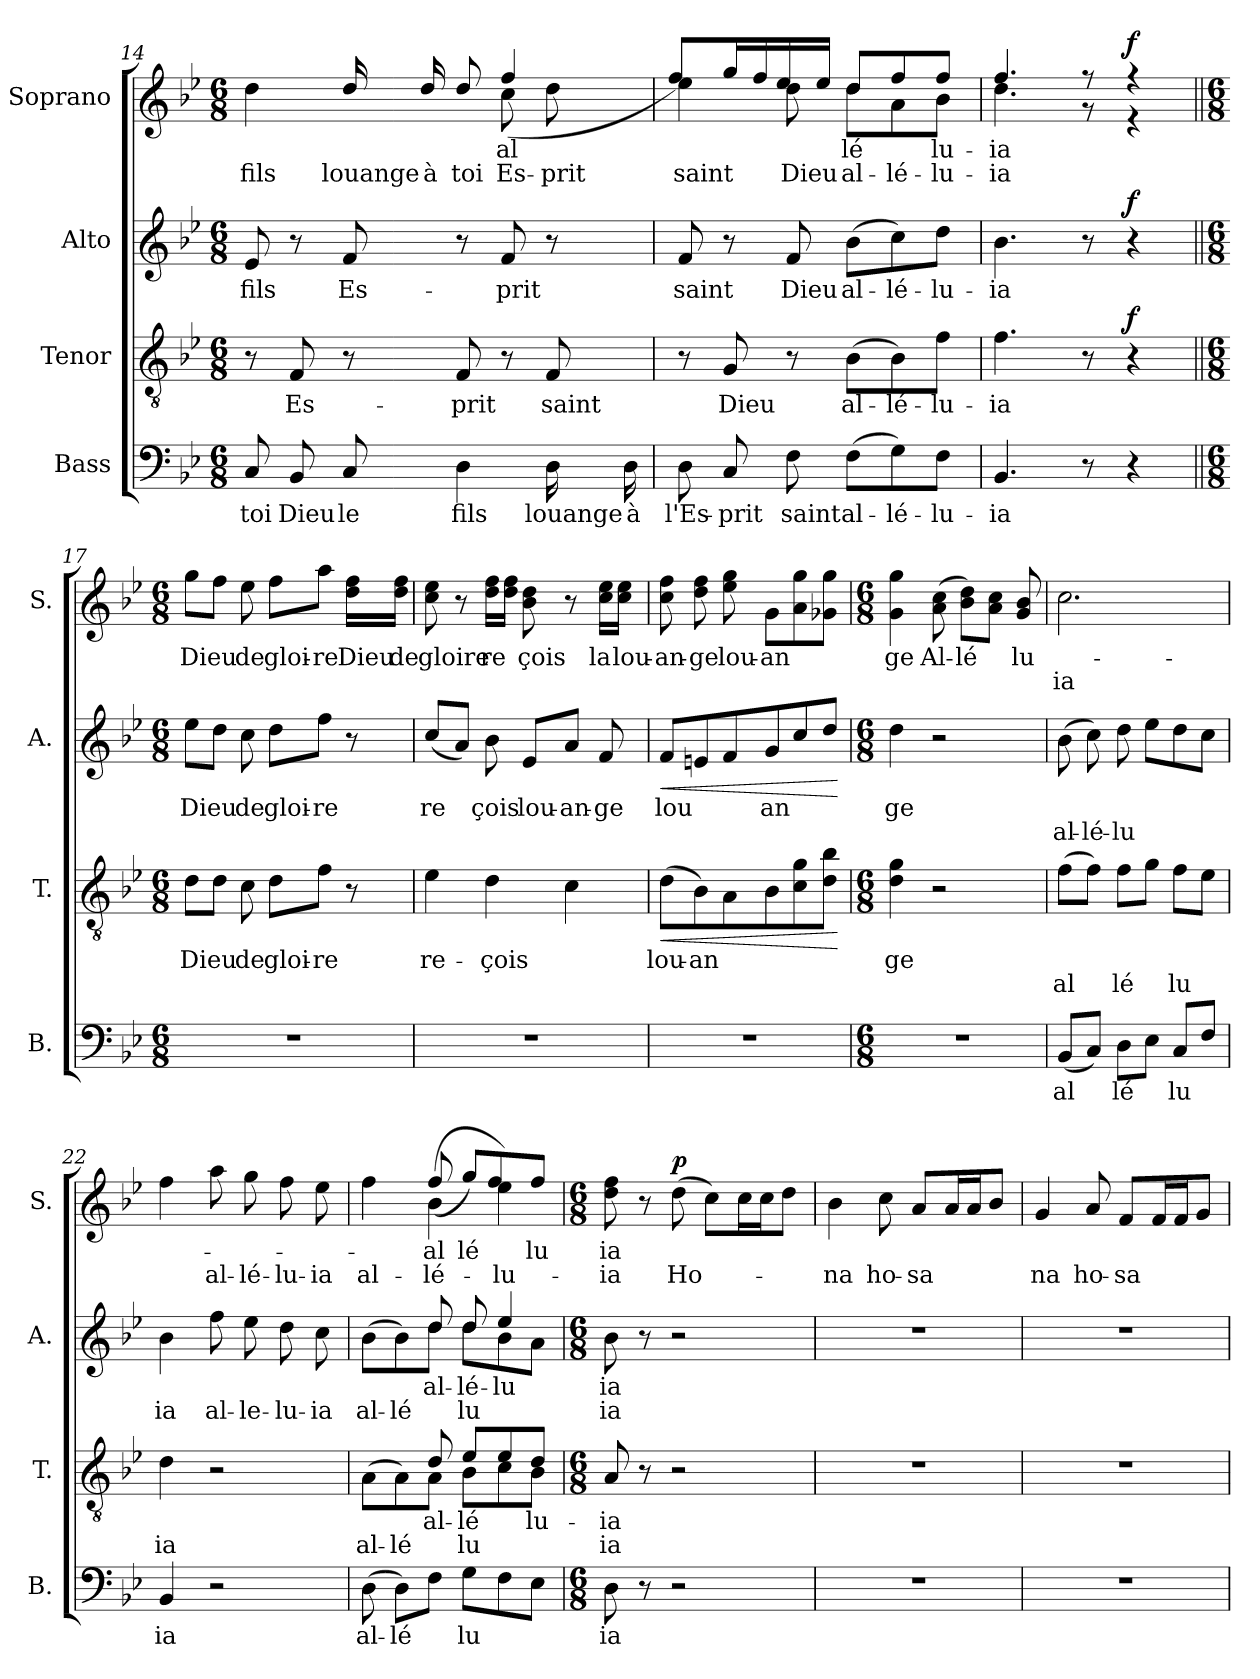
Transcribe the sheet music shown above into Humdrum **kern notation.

**kern	**text	**kern	**text	**text	**dynam	**kern	**text	**text	**dynam	**kern	**text	**text	**dynam
*part4	*part4	*part3	*part3	*part3	*part3	*part2	*part2	*part2	*part2	*part1	*part1	*part1	*part1
*staff4	*staff4	*staff3	*staff3	*staff3	*staff3	*staff2	*staff2	*staff2	*staff2	*staff1	*staff1	*staff1	*staff1
*I"Bass	*	*I"Tenor	*	*	*	*I"Alto	*	*	*	*I"Soprano	*	*	*
*I'B.	*	*I'T.	*	*	*	*I'A.	*	*	*	*I'S.	*	*	*
!!LO:PB:g=z
*clefF4	*	*clefGv2	*	*	*	*clefG2	*	*	*	*clefG2	*	*	*
*k[b-e-]	*	*k[b-e-]	*	*	*	*k[b-e-]	*	*	*	*k[b-e-]	*	*	*
*B-:	*	*B-:	*	*	*	*B-:	*	*	*	*B-:	*	*	*
*M6/8	*	*M6/8	*	*	*	*M6/8	*	*	*	*M6/8	*	*	*
=14	=14	=14	=14	=14	=14	=14	=14	=14	=14	=14	=14	=14	=14
*	*	*	*	*	*	*	*	*	*	*^	*	*	*
8C/	toi	8r	.	.	.	8e-/	fils	.	.	4dd\	2ryy	.	fils	.
8BB-/	Dieu	8F/	Es-	.	.	8r	.	.	.	.	.	.	.	.
8C/	le	8r	.	.	.	8f/	Es-	.	.	16dd/	.	.	louange	.
.	.	.	.	.	.	.	.	.	.	16dd/	.	.	à	.
4D\	fils	8F/	-prit	.	.	8r	.	.	.	8dd/	.	.	toi	.
.	.	8r	.	.	.	8f/	-prit	.	.	8cc\	(4ff/	al	Es-	.
16D\	louange	8F/	saint	.	.	8r	.	.	.	8dd\	.	.	-prit	.
16D\	à	.	.	.	.	.	.	.	.	.	.	.	.	.
=15	=15	=15	=15	=15	=15	=15	=15	=15	=15	=15	=15	=15	=15	=15
8D\	l'Es-	8r	.	.	.	8f/	saint	.	.	4ee-\	8ff/L)	.	saint	.
8C/	-prit	8G/	Dieu	.	.	8r	.	.	.	.	16gg/L	.	.	.
.	.	.	.	.	.	.	.	.	.	.	16ff/	.	.	.
8F\	saint	8r	.	.	.	8f/	Dieu	.	.	8dd\	16ee-/	.	Dieu	.
.	.	.	.	.	.	.	.	.	.	.	16ee-/JJ	.	.	.
(8F\L	al-	(8B-\L	al-	.	.	(8b-\L	al-	.	.	8dd\L	8dd/L	lé	al-	.
8G\)	-lé-	8B-\)	-lé-	.	.	8cc\)	-lé-	.	.	8a\	8ff/	-	-lé-	.
8F\J	-lu-	8f\J	-lu-	.	.	8dd\J	-lu-	.	.	8b-\J	8ff/J	lu-	-lu-	.
=16	=16	=16	=16	=16	=16	=16	=16	=16	=16	=16	=16	=16	=16	=16
4.BB-/	-ia	4.f\	-ia	.	.	4.b-\	-ia	.	.	4.dd\	4.ff/	-ia	-ia	.
8r	.	8r	.	.	.	8r	.	.	.	8r	8r	.	.	.
!	!	!	!	!	!LO:DY:b	!	!	!	!LO:DY:b	!	!	!	!	!LO:DY:b
4r	.	4r	.	.	f	4r	.	.	f	4r	4r	.	.	f
*	*	*	*	*	*	*	*	*	*	*v	*v	*	*	*
!!LO:PB:g=z
=17||	=17||	=17||	=17||	=17||	=17||	=17||	=17||	=17||	=17||	=17||	=17||	=17||	=17||
*M6/8	*	*M6/8	*	*	*	*M6/8	*	*	*	*M6/8	*	*	*
2.r	.	8d\L	Dieu	.	.	8ee-\L	Dieu	.	.	8gg\L	Dieu	.	.
.	.	8d\J	-	.	.	8dd\J	-	.	.	8ff\J	-	.	.
.	.	8c\	de	.	.	8cc\	de	.	.	8ee-\	de	.	.
.	.	8d\L	gloi-	.	.	8dd\L	gloi-	.	.	8ff\L	gloi-	.	.
.	.	8f\J	-re	.	.	8ff\J	-re	.	.	8aa\J	-re	.	.
.	.	8r	.	.	.	8r	.	.	.	16dd\ 16ff\LL	Dieu	.	.
.	.	.	.	.	.	.	.	.	.	16dd\ 16ff\JJ	de	.	.
=18	=18	=18	=18	=18	=18	=18	=18	=18	=18	=18	=18	=18	=18
2.r	.	4e-\	re-	.	.	(8cc/L	re	.	.	8cc\ 8ee-\	gloire	.	.
.	.	.	.	.	.	8a/J)	-	.	.	8r	.	.	.
.	.	4d\	-çois	.	.	8b-\	çois	.	.	16dd\ 16ff\LL	re	.	.
.	.	.	.	.	.	.	.	.	.	16dd\ 16ff\JJ	-	.	.
.	.	.	.	.	.	8e-/L	lou-	.	.	8b-\ 8dd\	çois	.	.
.	.	4c\	-	.	.	8a/J	-an-	.	.	8r	.	.	.
.	.	.	.	.	.	8f/	-ge	.	.	16cc\ 16ee-\LL	la	.	.
.	.	.	.	.	.	.	.	.	.	16cc\ 16ee-\JJ	lou-	.	.
=19	=19	=19	=19	=19	=19	=19	=19	=19	=19	=19	=19	=19	=19
!	!	!	!	!	!LO:HP:b	!	!	!	!LO:HP:b	!	!	!	!
2.r	.	(8d\L	lou-	.	<	8f/L	lou	.	<	8cc\ 8ff\	-an-	.	.
.	.	8B-\)	-an	.	.	8en/	-	.	.	8dd\ 8ff\	-ge	.	.
.	.	8A\	.	.	.	8f/	-	.	.	8ee-\ 8gg\	lou-	.	.
.	.	8B-\	.	.	.	8g/	an	.	.	8g\L	-an	.	.
.	.	8c\ 8g\	.	.	.	8cc/	-	.	.	8a\ 8gg\	-	.	.
.	.	8d\ 8b-\J	.	.	.	8dd/J	-	.	.	8g-X\ 8gg\J	-	.	.
.	.	.	.	.	[	.	.	.	[	.	.	.	.
!!LO:PB:g=z
=20	=20	=20	=20	=20	=20	=20	=20	=20	=20	=20	=20	=20	=20
*M6/8	*	*M6/8	*	*	*	*M6/8	*	*	*	*M6/8	*	*	*
2.r	.	4d\ 4g\	ge	.	.	4dd\	ge	.	.	4g\ 4gg\	ge	.	.
.	.	2r	.	.	.	2r	.	.	.	(8a\ 8cc\	Al-	.	.
.	.	.	.	.	.	.	.	.	.	8b-\ 8dd\L)	-lé	.	.
.	.	.	.	.	.	.	.	.	.	8a\ 8cc\J	-	.	.
.	.	.	.	.	.	.	.	.	.	8g/ 8b-/	lu-	.	.
=21	=21	=21	=21	=21	=21	=21	=21	=21	=21	=21	=21	=21	=21
(8BB-/L	al	(8f\L	.	al	.	(8b-\	.	al-	.	2.cc\	.	ia	.
8C/J)	-	8f\J)	.	-	.	8cc\)	.	-lé-	.	.	.	.	.
8D\L	lé	8f\L	.	lé	.	8dd\	.	-lu	.	.	.	.	.
8E-\J	-	8g\J	.	-	.	8ee-\L	.	.	.	.	.	.	.
8C/L	lu	8f\L	.	lu	.	8dd\	.	.	.	.	.	.	.
8F/J	-	8e-\J	.	-	.	8cc\J	.	.	.	.	.	.	.
=22	=22	=22	=22	=22	=22	=22	=22	=22	=22	=22	=22	=22	=22
4BB-/	ia	4d\	.	ia	.	4b-\	.	ia	.	4ff\	.	.	.
2r	.	2r	.	.	.	8ff\	.	al-	.	8aa\	.	al-	.
.	.	.	.	.	.	8ee-\	.	-le-	.	8gg\	.	-lé-	.
.	.	.	.	.	.	8dd\	.	-lu-	.	8ff\	.	-lu-	.
.	.	.	.	.	.	8cc\	.	-ia	.	8ee-\	.	-ia	.
=23	=23	=23	=23	=23	=23	=23	=23	=23	=23	=23	=23	=23	=23
*	*	*^	*	*	*	*^	*	*	*	*^	*	*	*
(8D\	al-	(8A\L	4ryy	.	al-	.	(8b-\L	4ryy	.	al-	.	4ff\	4ryy	.	al-	.
8D\L)	-lé	8A\)	.	.	-lé	.	8b-\)	.	.	-lé	.	.	.	.	.	.
8F\J	-	8A\J	8d/	al-	-	.	8dd\J	8dd/	al-	-	.	(4b-\	(8ff/	al-	-lé-	.
8G\L	lu	8B-\L	8e-/L	-lé	lu	.	8dd/	8dd\L	lé-	lu	.	.	8gg/L)	lé	.	.
8F\	.	8c\	8e-/	-	.	.	4ee-/	8b-\	-lu	.	.	4ee-\)	8ff/	-	-lu-	.
8E-\J	.	8B-\J	8d/J	lu-	.	.	.	8a\J	-	.	.	.	8ff/J	lu-	.	.
*	*	*v	*v	*	*	*	*	*	*	*	*	*v	*v	*	*	*
*	*	*	*	*	*	*v	*v	*	*	*	*	*	*	*
!!LO:PB:g=z
=24	=24	=24	=24	=24	=24	=24	=24	=24	=24	=24	=24	=24	=24
*M6/8	*	*M6/8	*	*	*	*M6/8	*	*	*	*M6/8	*	*	*
8D\	ia	8A/	ia	ia	.	8b-\	ia	ia	.	8dd\ 8ff\	ia	ia	.
8r	.	8r	.	.	.	8r	.	.	.	8r	.	.	.
!	!	!	!	!	!	!	!	!	!	!	!	!	!LO:DY:a
2r	.	2r	.	.	.	2r	.	.	.	(8dd\	.	Ho-	p
.	.	.	.	.	.	.	.	.	.	8cc\L)	.	.	.
.	.	.	.	.	.	.	.	.	.	16cc\L	.	.	.
.	.	.	.	.	.	.	.	.	.	16cc\J	.	.	.
.	.	.	.	.	.	.	.	.	.	8dd\J	.	.	.
=25	=25	=25	=25	=25	=25	=25	=25	=25	=25	=25	=25	=25	=25
2.r	.	2.r	.	.	.	2.r	.	.	.	4b-\	.	na	.
.	.	.	.	.	.	.	.	.	.	8cc\	.	ho-	.
.	.	.	.	.	.	.	.	.	.	8a/L	.	-sa	.
.	.	.	.	.	.	.	.	.	.	16a/L	.	.	.
.	.	.	.	.	.	.	.	.	.	16a/J	.	.	.
.	.	.	.	.	.	.	.	.	.	8b-/J	.	.	.
=26	=26	=26	=26	=26	=26	=26	=26	=26	=26	=26	=26	=26	=26
2.r	.	2.r	.	.	.	2.r	.	.	.	4g/	.	na	.
.	.	.	.	.	.	.	.	.	.	8a/	.	ho-	.
.	.	.	.	.	.	.	.	.	.	8f/L	.	-sa	.
.	.	.	.	.	.	.	.	.	.	16f/L	.	.	.
.	.	.	.	.	.	.	.	.	.	16f/J	.	.	.
.	.	.	.	.	.	.	.	.	.	8g/J	.	.	.
=	=	=	=	=	=	=	=	=	=	=	=	=	=
*-	*-	*-	*-	*-	*-	*-	*-	*-	*-	*-	*-	*-	*-
